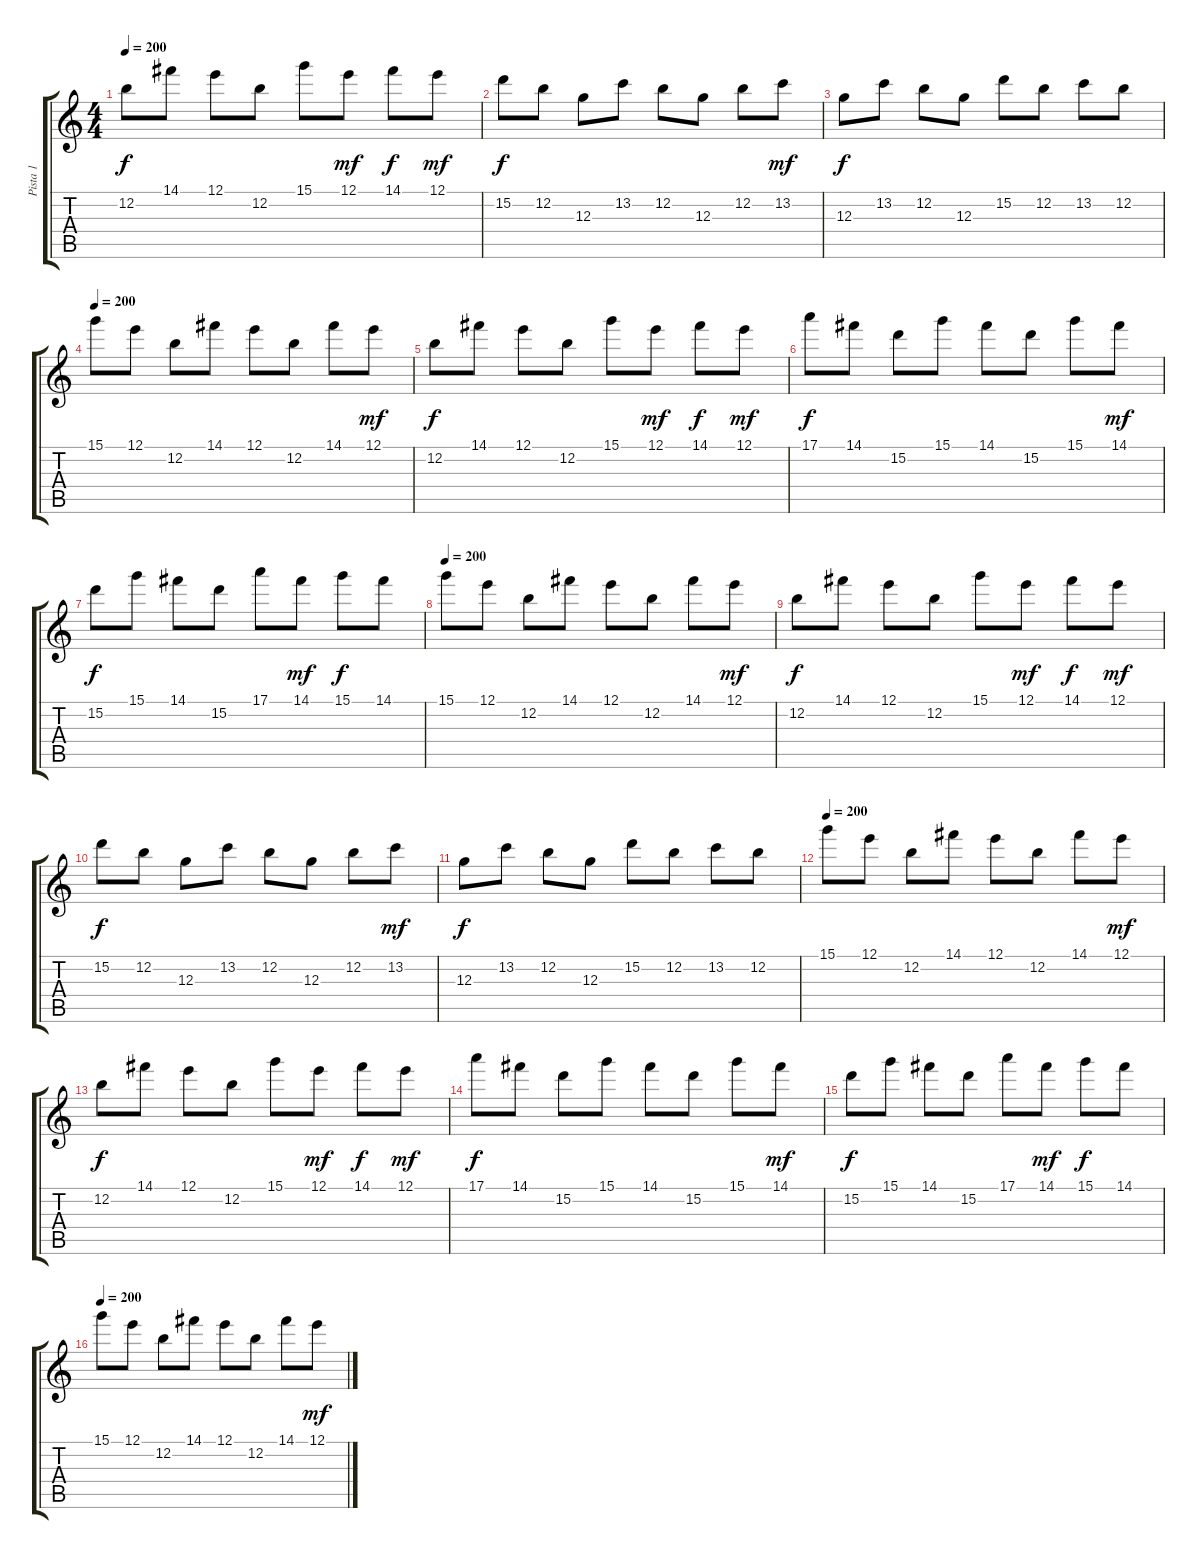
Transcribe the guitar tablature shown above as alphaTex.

\track ("Pista 1" "Pista 1") {instrument overdrivenguitar}
\staff {score tabs}
\tuning (E4 B3 G3 D3 A2 E2) {hide}
\ts (4 4)
\tempo 200
\clef g2
\ks c
12.2.8{dy f} 14.1.8 12.1.8 12.2.8 15.1.8 12.1.8{dy mf} 14.1.8{dy f} 12.1.8{dy mf} |
15.2.8{dy f} 12.2.8 12.3.8 13.2.8 12.2.8 12.3.8 12.2.8 13.2.8{dy mf} |
12.3.8{dy f} 13.2.8 12.2.8 12.3.8 15.2.8 12.2.8 13.2.8 12.2.8 |
\tempo 200
15.1.8 12.1.8 12.2.8 14.1.8 12.1.8 12.2.8 14.1.8 12.1.8{dy mf} |
12.2.8{dy f} 14.1.8 12.1.8 12.2.8 15.1.8 12.1.8{dy mf} 14.1.8{dy f} 12.1.8{dy mf} |
17.1.8{dy f} 14.1.8 15.2.8 15.1.8 14.1.8 15.2.8 15.1.8 14.1.8{dy mf} |
15.2.8{dy f} 15.1.8 14.1.8 15.2.8 17.1.8 14.1.8{dy mf} 15.1.8{dy f} 14.1.8 |
\tempo 200
15.1.8 12.1.8 12.2.8 14.1.8 12.1.8 12.2.8 14.1.8 12.1.8{dy mf} |
12.2.8{dy f} 14.1.8 12.1.8 12.2.8 15.1.8 12.1.8{dy mf} 14.1.8{dy f} 12.1.8{dy mf} |
15.2.8{dy f} 12.2.8 12.3.8 13.2.8 12.2.8 12.3.8 12.2.8 13.2.8{dy mf} |
12.3.8{dy f} 13.2.8 12.2.8 12.3.8 15.2.8 12.2.8 13.2.8 12.2.8 |
\tempo 200
15.1.8 12.1.8 12.2.8 14.1.8 12.1.8 12.2.8 14.1.8 12.1.8{dy mf} |
12.2.8{dy f} 14.1.8 12.1.8 12.2.8 15.1.8 12.1.8{dy mf} 14.1.8{dy f} 12.1.8{dy mf} |
17.1.8{dy f} 14.1.8 15.2.8 15.1.8 14.1.8 15.2.8 15.1.8 14.1.8{dy mf} |
15.2.8{dy f} 15.1.8 14.1.8 15.2.8 17.1.8 14.1.8{dy mf} 15.1.8{dy f} 14.1.8 |
\tempo 200
15.1.8 12.1.8 12.2.8 14.1.8 12.1.8 12.2.8 14.1.8 12.1.8{dy mf}
